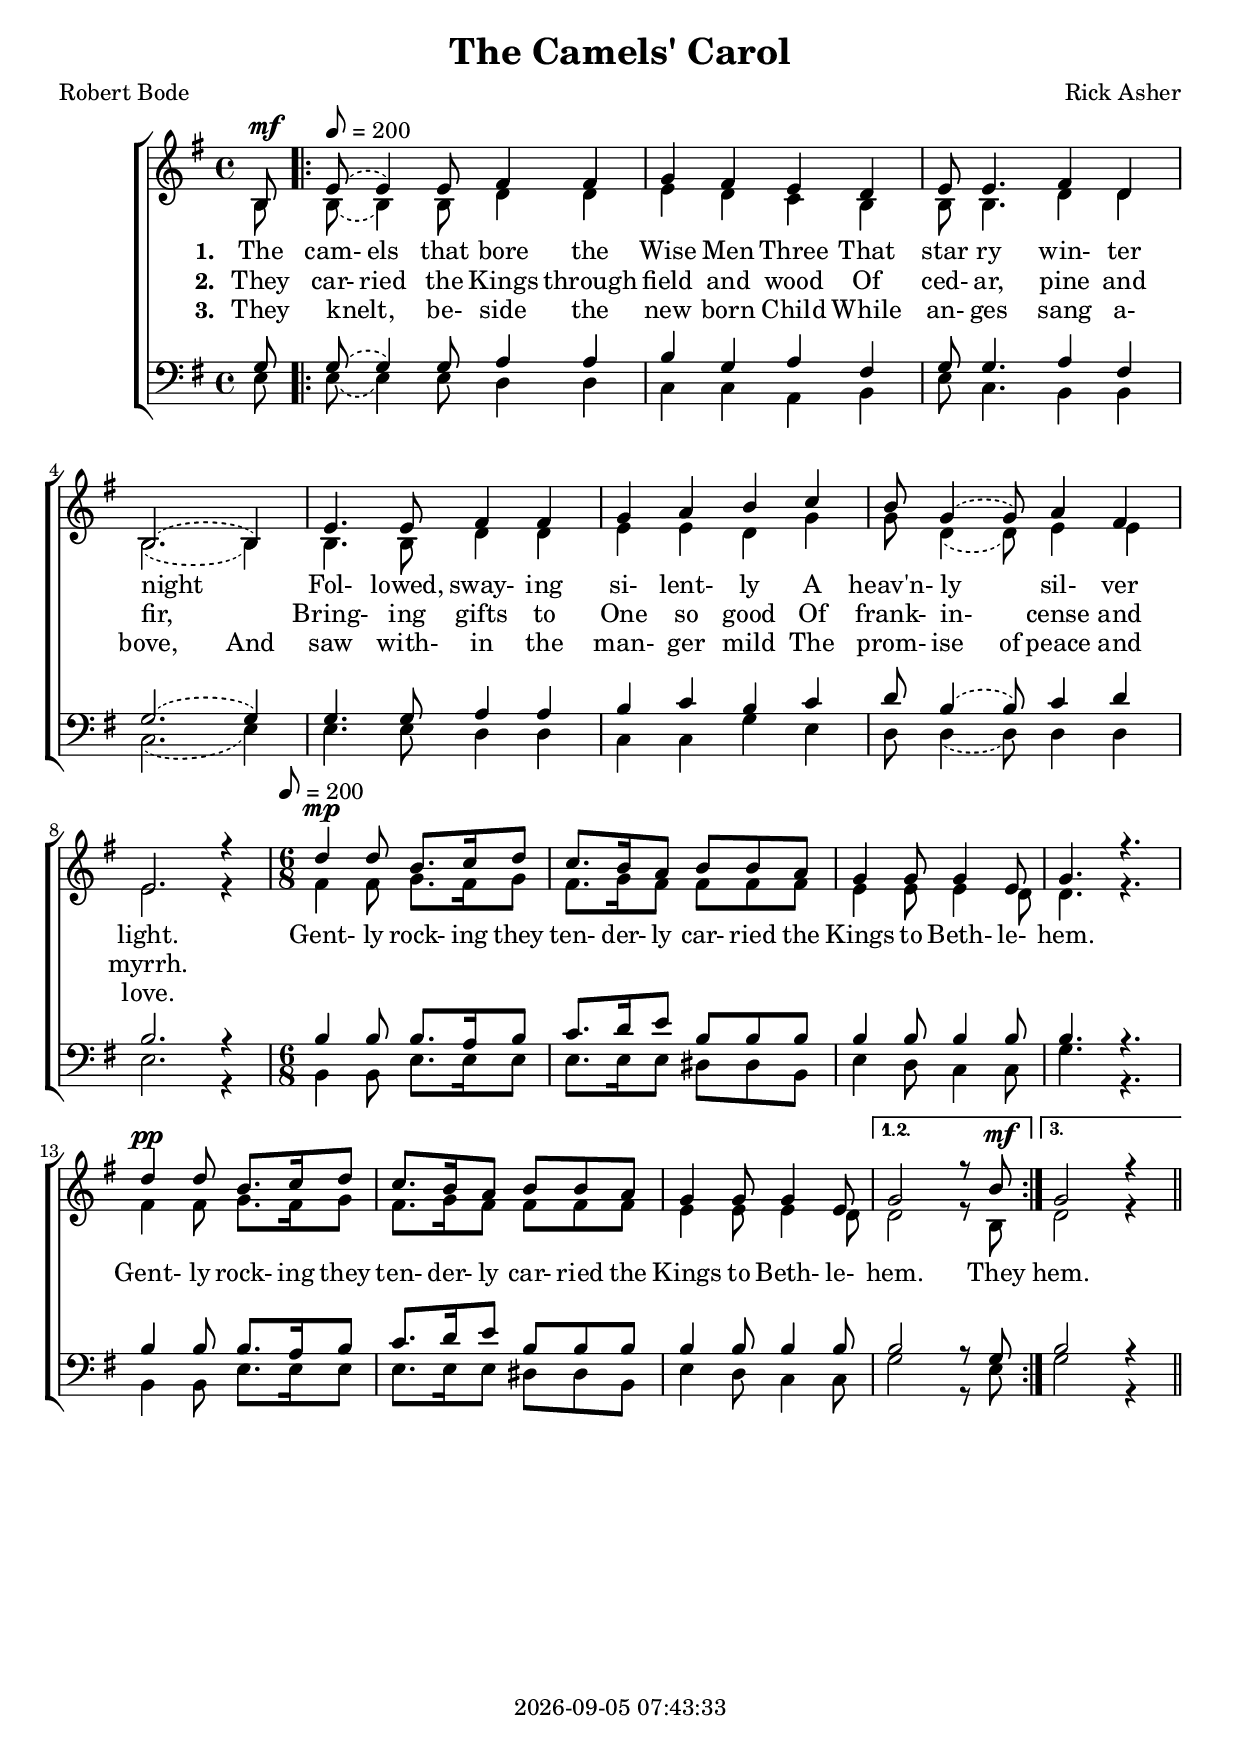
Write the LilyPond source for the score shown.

\version "2.18.2"

today = #(strftime "%Y-%m-%d %H:%M:%S" (localtime (current-time)))

global = {
  \key g \major
  \time 4/4
}

tempoTrack = {
  \partial 8 s8^\mf
  \repeat volta 3 {
    \tempo 8 = 200
    s4 s4 s2
    s1 s1 s1 s1 s1 s1 s1
    \time 6/8 \tempo  8 = 200
    s4^\mp s2
    s2. s2. s2.
    s4^\pp s2
    s2. s2.
  }
  \alternative {{s2 s8 s8^\mf} {s2.}}
  \bar "||"
}

sopMusic = \relative c' {
    \partial 8 b8
  \repeat volta 3 {
    \set melismaBusyProperties = #'()
    \slurUp
    \slurDashed
    e8(e4) e8 fis4 fis
    g4 fis e d
    e8 e4. fis4 d
    b2.(b4)
    \unset melismaBusyProperties
    e4. e8 fis4 fis
    g4 a b c
    \set melismaBusyProperties = #'()
    \slurUp
    \slurDashed
    b8 g4(g8) a4 fis
    \unset melismaBusyProperties
    e2. r4
    d'4 d8 b8. c16 d8
    c8. b16 a8 b b a
    g4 g8 g4 e8
    g4. r
    d'4 d8 b8. c16 d8
    c8. b16 a8 b b a
    g4 g8 g4 e8
  }
  \alternative {{g2 r8 b} {g2 r4}}
}

altoMusic = \relative c' {
  \partial 8 b8
  \repeat volta 3 {
    \set melismaBusyProperties = #'()
    \slurDown
    \slurDashed
    b8(b4) b8 d4 d
    e4 d c b
    b8 b4. d4 d
    b2.(b4)
    \unset melismaBusyProperties
    b4. b8 d4 d
    e4 e d g
    \set melismaBusyProperties = #'()
    \slurDown
    \slurDashed
    g8 d4(d8) e4 e
    \unset melismaBusyProperties
    e2. r4
    fis4 fis8 g8. fis16 g8
    fis8. g16 fis8 fis fis fis
    e4 e8 e4 d8
    d4. r
    fis4 fis8 g8. fis16 g8
    fis8. g16 fis8 fis fis fis
    e4 e8 e4 d8
  }
  \alternative {{d2 r8 b} {d2 r4}}
}

tenorMusic = \relative c' {
    \partial 8 g8
  \repeat volta 3 {
    \set melismaBusyProperties = #'()
    \slurUp
    \slurDashed
    g8(g4) g8 a4 a
    b4 g a fis
    g8 g4. a4 fis
    g2.(g4)
    \unset melismaBusyProperties
    g4. g8 a4 a
    b4 c b c
    \set melismaBusyProperties = #'()
    \slurUp
    \slurDashed
    d8 b4(b8) c4 d
    \unset melismaBusyProperties
    b2. r4
    b4 b8 b8. a16 b8
    c8. d16 e8 b b b
    b4 b8 b4 b8
    b4. r
    b4 b8 b8. a16 b8
    c8. d16 e8 b b b
    b4 b8 b4 b8
  }
  \alternative {{b2 r8 g} {b2 r4}}
}

bassMusic = \relative c {
    \partial 8 e8
  \repeat volta 3 {
    \set melismaBusyProperties = #'()
    \slurDown
    \slurDashed
    e8(e4) e8 d4 d
    c4 c a b
    e8 c4. b4 b
    c2.(e4)
    \unset melismaBusyProperties
    e4. e8 d4 d
    c4 c g' e
    \set melismaBusyProperties = #'()
    \slurDown
    \slurDashed
    d8 d4(d8) d4 d
    \unset melismaBusyProperties
    e2. r4
    b4 b8 e8. e16 e8
    e8. e16 e8 dis dis b
    e4 d8 c4 c8
    g'4. r
    b,4 b8 e8. e16 e8
    e8. e16 e8 dis dis b
    e4 d8 c4 c8
  }
  \alternative {{g'2 r8 e} {g2 r4}}
}

firstverse = \lyricmode {
  \set stanza = "1. "
  The cam- els that bore the Wise Men Three
  That star ry win- ter night
  _ Fol- lowed, sway- ing si- lent- ly
  A heav'n- ly _ sil- ver light.
}

chorus = \lyricmode {
  Gent- ly rock- ing they ten- der- ly car- ried the Kings to Beth- le- hem.
  Gent- ly rock- ing they ten- der- ly car- ried the Kings to Beth- le- hem.
  They
  hem.
}

Mchorus = \lyricmode {
  "/Gent" "ly " "rock" "ing " "they " "ten" "der" "ly " "car" "ried " "the " "Kings " "to " "Beth" "le" "hem."
  "/Gent" "ly " "rock" "ing " "they " "ten" "der" "ly " "car" "ried " "the " "Kings " "to " "Beth" "le" "hem."
}

Mfirstverse =\lyricmode {
  "\The " "cam" "els " "that " "bore " "the " "Wise " "Men " "Three "
  "/That " star "ry " "win" "ter " "night "
  "" "/Fol" "lowed, " "sway" "ing " "si" "lent" "ly "
  "/A " "heav'n" "ly " "" "sil" "ver " "light. "
}

secondverse = \lyricmode {
  \set stanza = "2. "
  They car- ried the Kings through field and wood
  Of ced- ar, pine and fir,
  _ Bring- ing gifts to One so good
  Of frank- in- _ cense and myrrh.
}

Msecondverse = \lyricmode {
  "\They " car "ried " "the " "Kings " "through " "field " "and " "wood "
  "/Of " ced "ar, " "pine " "and " "fir, "
  "" "/Bring" "ing " "gifts " "to " "One " "so " "good "
  "/Of " frank in "" "cense " "and " "myrrh. "
}

thirdverse = \lyricmode {
  \set stanza = "3. "
  They knelt, _ be- side the new born Child
  While an- ges sang a- bove,
  And saw with- in the man- ger mild
  The prom- ise of peace and love.
}

Mthirdverse = \lyricmode {
  "\They " "knelt, " "" "be" "side " "the " "new " "born " "Child "
  "/While " "an" "gels " "sang " "a" "bove, "
  "/And " "saw " "with" "in " "the " "man" "ger " "mild "
  "/The " "prom" "ise " "of " "peace " "and " "love. "
}

\book
{
  \header {
    title = "The Camels' Carol"
    composer = "Rick Asher"
    poet = "Robert Bode"
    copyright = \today
  }
  \score {
    \context ChoirStaff <<
      \context Staff = women <<
        \context Voice { \tempoTrack }
	\context Voice =
	sopranos { \voiceOne { \global \sopMusic } }
	\context Voice =
	altos { \voiceTwo { \global \altoMusic } }
      >> % staff women
      \new Lyrics = "firstverse" \lyricsto "sopranos" {
        <<
          {\firstverse}
          \new Lyrics = "secondverse"
	    \with { alignBelowContext = #"firstverse" }
	    {\set associatedVoice = "sopranos" {\secondverse}}
          \new Lyrics = "thirdverse"
	    \with { alignBelowContext = #"secondverse" }
	    {\set associatedVoice = "sopranos" {\thirdverse}}
        >> % lyrics
        \chorus
      }
      \context Staff = men <<
	\clef bass
	\context Voice =
	tenors { \voiceOne {\global \tenorMusic } }
	\context Voice =
	basses { \voiceTwo {\global \bassMusic } }
      >> % staff men
    >> % choirstaff
    
    \layout {
      \context {
				% a little smaller so lyrics
				% can be closer to the staff
	\Staff \override VerticalAxisGroup #'minimum-Y-extent = #'(-3 . 3)
      }
    }
  }
  \score { % Karaoke file
    <<
    % \context ChoirStaff <<
      \context Voice { \tempoTrack }
      \context Staff = sopranos <<
%        \set Staff.midiInstrument = #"flute"
	\context Voice =
	sopranos { \voiceOne { \global \unfoldRepeats \sopMusic } }
      >>
      \context Staff = altos <<
%        \set Staff.midiInstrument = #"clarinet"
	\context Voice =
	altos { \voiceTwo { \global \unfoldRepeats \altoMusic } }
      >>
      \context Staff = tenors <<
%        \set Staff.midiInstrument = #"oboe"
	\clef bass
	\context Voice =
	tenors { \voiceOne {\global \unfoldRepeats \tenorMusic } }
      >>
      \context Staff = basses <<
%        \set Staff.midiInstrument = #"bassoon"
	\clef bass
	\context Voice =
	basses { \voiceTwo {\global \unfoldRepeats \bassMusic } }
      >>
      \context Lyrics = firstverse \lyricsto basses {
	\Mfirstverse  \Mchorus
	\Msecondverse \Mchorus
	\Mthirdverse  \Mchorus
      }
    >>
    
    \midi { }
  }
  \score { % Sopranos only
    <<
      \context Staff <<
        \context Voice { \tempoTrack }
	\context Voice { \voiceOne { \global \unfoldRepeats \sopMusic } }
      >>
    >>
    
    \midi { }
  }
  \score { % Altos only
    <<
      \context Staff <<
        \context Voice { \tempoTrack }
	\context Voice { \voiceOne { \global \unfoldRepeats \altoMusic } }
      >>
    >>
    
    \midi { }
  }
  \score { % Tenors only
    <<
      \context Staff <<
        \context Voice { \tempoTrack }
	\context Voice { \voiceOne { \global \unfoldRepeats \tenorMusic } }
      >>
    >>
    
    \midi { }
  }
  \score { % Basses only
    <<
      \context Staff <<
        \context Voice { \tempoTrack }
	\context Voice { << \tempoTrack {\global \unfoldRepeats \bassMusic } >> }
      >>
    >>
    
    \midi { }
  }
}
